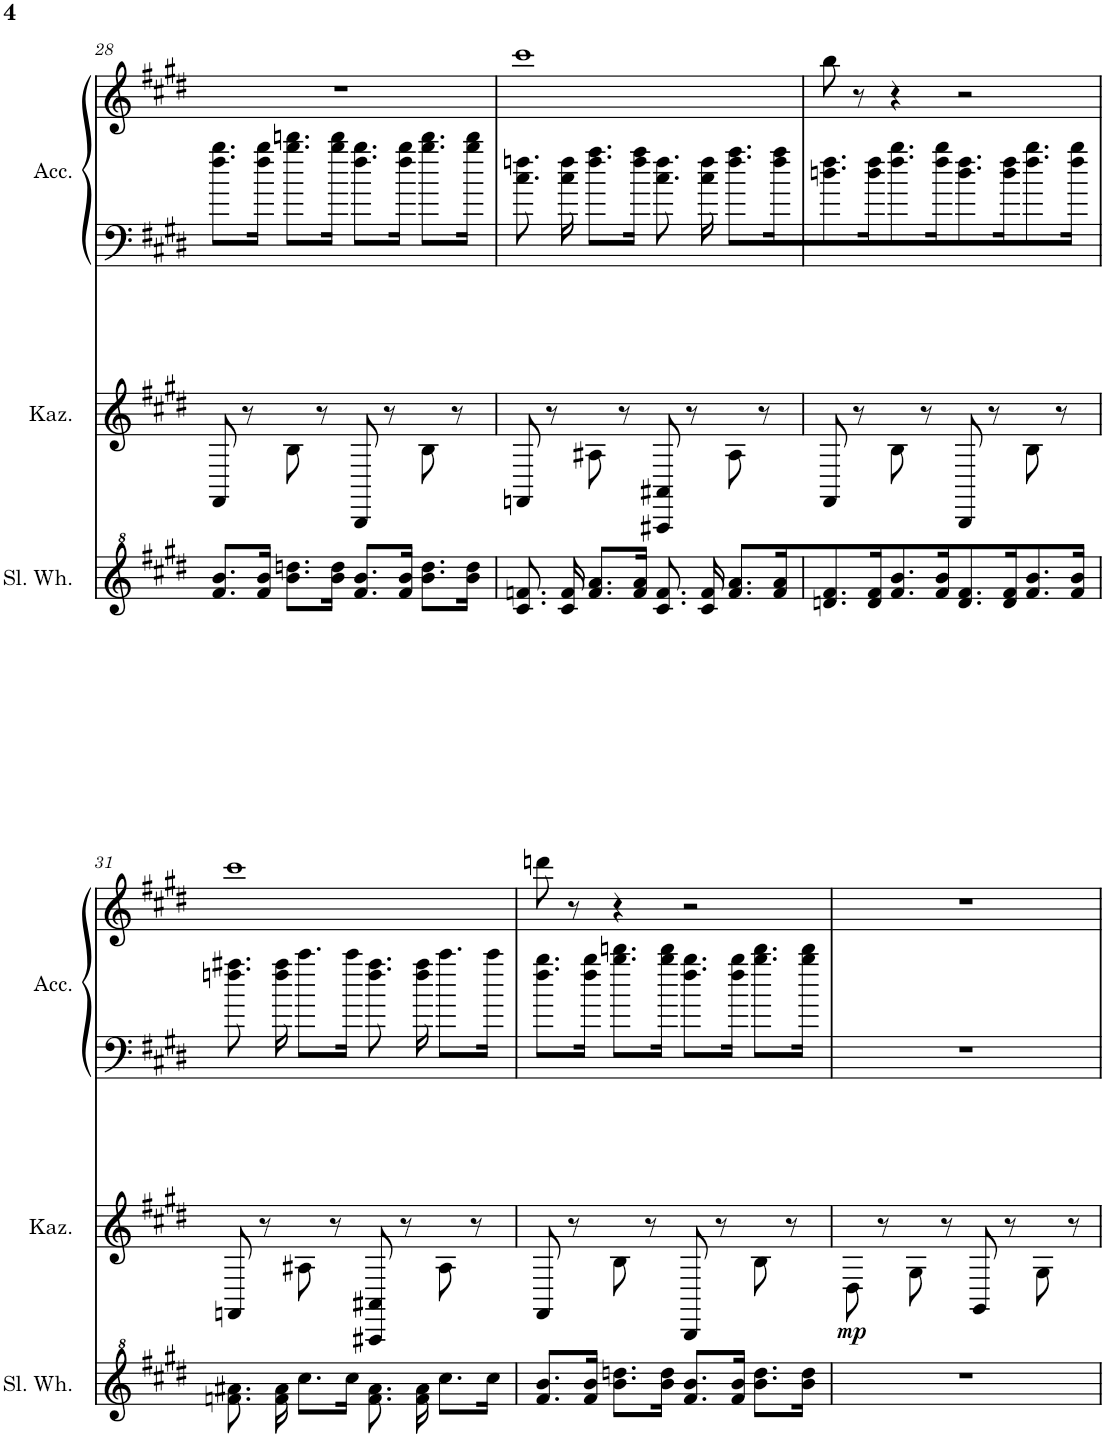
**kern	**kern	**dynam	**kern	**kern
*part3	*part2	*part2	*part1	*part1
*staff4	*staff3	*staff3	*staff2	*staff1
*I"Slide Whistle	*I"Kazoo	*	*I"Accordion	*
*I'Sl. Wh.	*I'Kaz.	*	*I'Acc.	*
!!LO:PB:g=z
*clefG^2	*clefG2	*	*clefF4	*clefG2
*k[f#c#g#d#]	*k[f#c#g#d#]	*	*k[f#c#g#d#]	*k[f#c#g#d#]
*M4/4	*M4/4	*	*M4/4	*M4/4
=28	=28	=28	=28	=28
8.ff#/ 8.bb/L	8FF#/	.	8.ff#\ 8.bb\L	1r
.	8r	.	.	.
16ff#/ 16bb/Jk	.	.	16ff#\ 16bb\Jk	.
8.bb\ 8.dddn\L	8B\	.	8.bb\ 8.dddn\L	.
.	8r	.	.	.
16bb\ 16ddd\Jk	.	.	16bb\ 16ddd\Jk	.
8.ff#/ 8.bb/L	8BBB/	.	8.ff#\ 8.bb\L	.
.	8r	.	.	.
16ff#/ 16bb/Jk	.	.	16ff#\ 16bb\Jk	.
8.bb\ 8.ddd\L	8B\	.	8.bb\ 8.ddd\L	.
.	8r	.	.	.
16bb\ 16ddd\Jk	.	.	16bb\ 16ddd\Jk	.
=29	=29	=29	=29	=29
8.cc#/ 8.ffn/	8FFn/	.	8.cc#\ 8.ffn\	1ccc#
.	8r	.	.	.
16cc#/ 16ff/	.	.	16cc#\ 16ff\	.
8.ff/ 8.aa/L	8A#X\	.	8.ff\ 8.aa\L	.
.	8r	.	.	.
16ff/ 16aa/Jk	.	.	16ff\ 16aa\Jk	.
8.cc#/ 8.ff/	8AAA#X/ 8AA#X/	.	8.cc#\ 8.ff\	.
.	8r	.	.	.
16cc#/ 16ff/	.	.	16cc#\ 16ff\	.
8.ff/ 8.aa/L	8A#\	.	8.ff\ 8.aa\L	.
.	8r	.	.	.
16ff/ 16aa/K	.	.	16ff\ 16aa\K	.
=30	=30	=30	=30	=30
8.ddn/ 8.ff#/	8FF#/	.	8.ddn\ 8.ff#\	8bb\
.	8r	.	.	8r
16dd/ 16ff#/K	.	.	16dd\ 16ff#\K	.
8.ff#/ 8.bb/	8B\	.	8.ff#\ 8.bb\	4r
.	8r	.	.	.
16ff#/ 16bb/K	.	.	16ff#\ 16bb\K	.
8.dd/ 8.ff#/	8BBB/	.	8.dd\ 8.ff#\	2r
.	8r	.	.	.
16dd/ 16ff#/K	.	.	16dd\ 16ff#\K	.
8.ff#/ 8.bb/	8B\	.	8.ff#\ 8.bb\	.
.	8r	.	.	.
16ff#/ 16bb/Jk	.	.	16ff#\ 16bb\Jk	.
!!LO:LB:g=z
=31	=31	=31	=31	=31
8.ffn\ 8.aa#X\	8FFn/	.	8.ffn\ 8.aa#X\	1ccc#
.	8r	.	.	.
16ff\ 16aa#\	.	.	16ff\ 16aa#\	.
8.ccc#\L	8A#X\	.	8.ccc#\L	.
.	8r	.	.	.
16ccc#\Jk	.	.	16ccc#\Jk	.
8.ff\ 8.aa#\	8AAA#X/ 8AA#X/	.	8.ff\ 8.aa#\	.
.	8r	.	.	.
16ff\ 16aa#\	.	.	16ff\ 16aa#\	.
8.ccc#\L	8A#\	.	8.ccc#\L	.
.	8r	.	.	.
16ccc#\Jk	.	.	16ccc#\Jk	.
=32	=32	=32	=32	=32
8.ff#/ 8.bb/L	8FF#/	.	8.ff#\ 8.bb\L	8dddn\
.	8r	.	.	8r
16ff#/ 16bb/Jk	.	.	16ff#\ 16bb\Jk	.
8.bb\ 8.dddn\L	8B\	.	8.bb\ 8.dddn\L	4r
.	8r	.	.	.
16bb\ 16ddd\Jk	.	.	16bb\ 16ddd\Jk	.
8.ff#/ 8.bb/L	8BBB/	.	8.ff#\ 8.bb\L	2r
.	8r	.	.	.
16ff#/ 16bb/Jk	.	.	16ff#\ 16bb\Jk	.
8.bb\ 8.ddd\L	8B\	.	8.bb\ 8.ddd\L	.
.	8r	.	.	.
16bb\ 16ddd\Jk	.	.	16bb\ 16ddd\Jk	.
=33	=33	=33	=33	=33
!	!	!LO:DY:b	!	!
1r	8D#\	mp	1r	1r
.	8r	.	.	.
.	8G#\	.	.	.
.	8r	.	.	.
.	8GG#/	.	.	.
.	8r	.	.	.
.	8G#\	.	.	.
.	8r	.	.	.
=	=	=	=	=
*-	*-	*-	*-	*-
